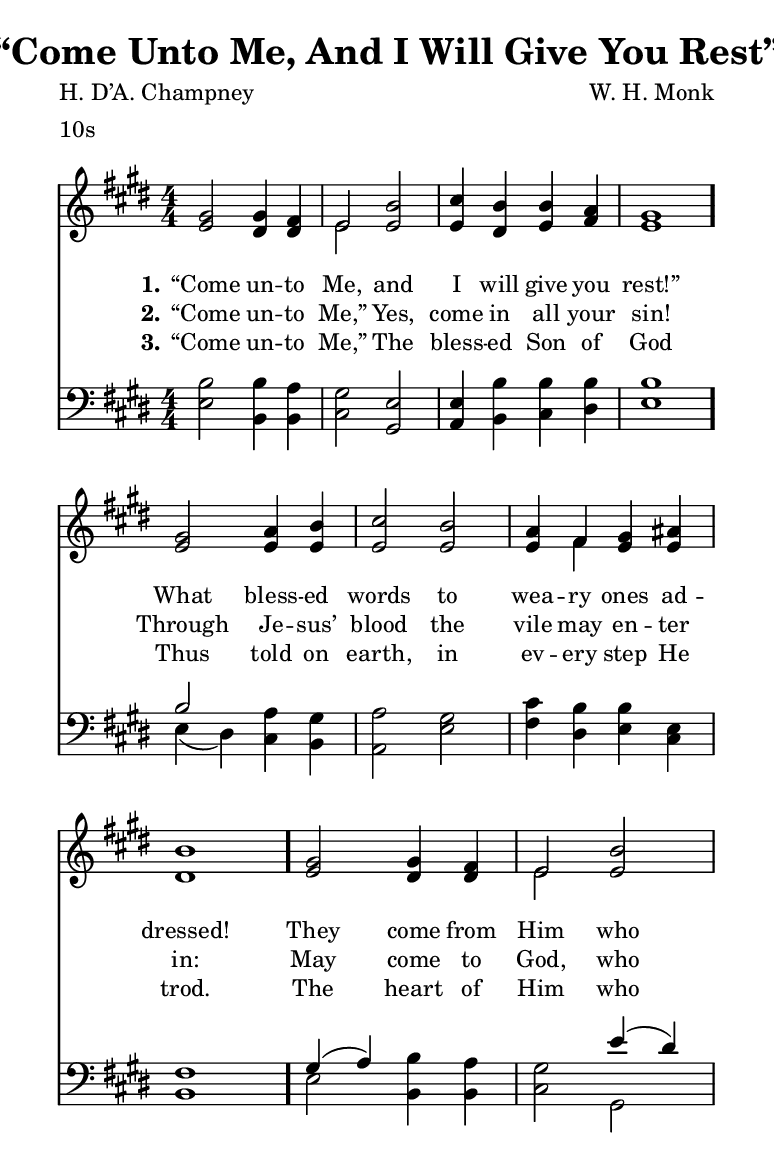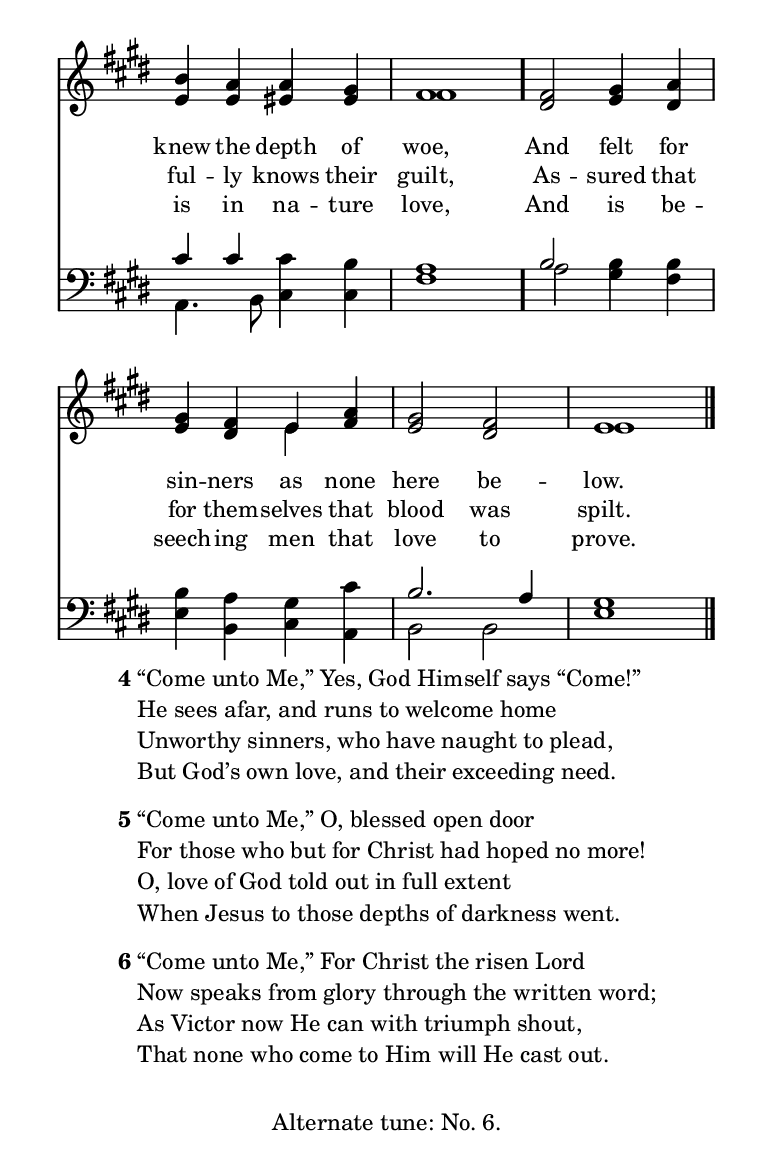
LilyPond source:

\include "common/global.ily"
\paper {
  \include "common/paper.ily"
  %ragged-bottom = ##t
  %ragged-last-bottom = ##t
  systems-per-page = #(cond (is-eogsized 3) (#t #f))
  %page-count = ##f
}

\header{
  hymnnumber = "76"
  title = "“Come Unto Me, And I Will Give You Rest”"
  tunename = "Eventide"
  meter = "10s"
  poet = "H. D’A. Champney"
  composer = "W. H. Monk"
  %copyright = ""
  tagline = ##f
}

% for fermata in MIDI
ta = { \tempo 4=110 }
tb = { \tempo 4=55  }

patternAA = { c2      c4 c4 | c2 c2      | c4  c4 c4 c4 | c1 }
patternAB = { c4( c4) c4 c4 | c2 c2      | c4  c4 c4 c4 | c1 }
patternAC = { c4( c4) c4 c4 | c2 c4( c4) | c4  c4 c4 c4 | c1 }
patternAD = { c2      c4 c4 | c2 c2      | c4. c8 c4 c4 | c1 }

patternBA = { c2 c4 c4 | c4 c4 c4 c4 | c2  c2 | c1 }
patternBB = { c2 c4 c4 | c4 c4 c4 c4 | c2. c4 | c1 }

global = {
  \include "common/overrides.ily"
  \override Staff.TimeSignature.style = #'numbered
  \time 4/4
  \override Score.MetronomeMark.transparent = ##t % hide all fermata changes too
  \ta
  \key e \major
  %\partial 4
  \autoBeamOff
}

notesSoprano = {
\global
\relative c'' {

  \changePitch \patternAA { gis gis fis | e b' | cis b b a | gis }
  \changePitch \patternAA { gis a b | cis b | a fis gis ais | b }
  \changePitch \patternAA { gis gis fis | e b' | b a a gis | fis }
  \changePitch \patternBA { fis gis a | gis fis e a | gis fis | e }

  \bar "|."

}
}

notesAlto = {
\global
\relative e' {

  \changePitch \patternAA { e dis dis | e e | e dis e fis | e }
  \changePitch \patternAA { e e e | e e | e fis e e | dis }
  \changePitch \patternAA { e dis dis | e e | e e eis eis | fis }
  \changePitch \patternBA { dis e dis | e dis e fis | e dis | e }

}
}

notesTenor = {
\global
\relative a {

  \changePitch \patternAA { b b a | gis e | e b' b b | b }
  \changePitch \patternAA { b a gis | a gis | cis b b e, | fis }
  \changePitch \patternAC { gis a b a | gis e' dis | cis cis cis b | a }
  \changePitch \patternBB { b b b | b a gis cis | b a | gis }

}
}

notesBass = {
\global
\relative f {

  \changePitch \patternAA { e b b | cis gis | a b cis dis | e }
  \changePitch \patternAB { e dis cis b | a e' | fis dis e cis | b }
  \changePitch \patternAD { e b b | cis gis | a b cis cis | fis }
  \changePitch \patternBA { a gis fis | e b cis a | b b e }

}
}

wordsA = \lyricmode {
\set stanza = "1."

“Come un -- to Me, and I will give you rest!” \bar "."
What bless -- ed words to wea -- ry ones ad -- dressed! \bar "."
They come from Him who knew the depth of woe, \bar "."
And felt for sin -- ners as none here be -- low. \bar "."

}

wordsB = \lyricmode {
\set stanza = "2."

“Come un -- to Me,” Yes, come in all your sin!
Through Je -- sus’ blood the vile may en -- ter in:
May come to God, who ful -- ly knows their guilt,
As -- sured that for them -- selves that blood was spilt.

}

wordsC = \lyricmode {
\set stanza = "3."

“Come un -- to Me,” The bless -- ed Son of God
Thus told on earth, in ev -- ery step He trod.
The heart of Him who is in na -- ture love,
And is be -- seech -- ing men that love to prove.

}

wordsD = \markuplist {

\line { “Come unto Me,” Yes, God Himself says “Come!” }
\line { He sees afar, and runs to welcome home }
\line { Unworthy sinners, who have naught to plead, }
\line { But God’s own love, and their exceeding need. }

}

wordsE = \markuplist {

\line { “Come unto Me,” O, blessed open door }
\line { For those who but for Christ had hoped no more! }
\line { O, love of God told out in full extent }
\line { When Jesus to those depths of darkness went. }

}

wordsF = \markuplist {

\line { “Come unto Me,” For Christ the risen Lord }
\line { Now speaks from glory through the written word; }
\line { As Victor now He can with triumph shout, }
\line { That none who come to Him will He cast out. }

}

\score {
  \context ChoirStaff <<
    \context Staff = upper <<
      \set ChoirStaff.systemStartDelimiter = #'SystemStartBar
      \set ChoirStaff.printPartCombineTexts = ##f
      \partcombine #'(2 . 9) \notesSoprano \notesAlto
      \context NullVoice = sopranos { \voiceOne << \notesSoprano >> }
      \context NullVoice = altos { \voiceTwo << \notesAlto >> }
      \context Lyrics = one   \lyricsto sopranos \wordsA
      \context Lyrics = two   \lyricsto sopranos \wordsB
      \context Lyrics = three \lyricsto sopranos \wordsC
    >>
    \context Staff = men <<
      \clef bass
      \set ChoirStaff.printPartCombineTexts = ##f
      \partcombine #'(2 . 9) \notesTenor \notesBass
      \context NullVoice = tenors { \voiceOne << \notesTenor >> }
      \context NullVoice = basses { \voiceTwo << \notesBass >> }
    >>
  >>
  \layout {
    \include "common/layout.ily"
  }
  \midi{
    \include "common/midi.ily"
  }
}

\noPageBreak

\markup { \fill-line { \column {
  \raise #5
  \line{ \bold 4 \column { \wordsD } } \combine \null \vspace #0.4
  \line{ \bold 5 \column { \wordsE } } \combine \null \vspace #0.4
  \line{ \bold 6 \column { \wordsF } } %\combine \null \vspace #0.4
} } }

\noPageBreak

\markup { \vspace #2 \fill-line { \line { Alternate tune: No. 6. } } }

\version "2.19.49"  % necessary for upgrading to future LilyPond versions.

% vi:set et ts=2 sw=2 ai nocindent syntax=lilypond:
